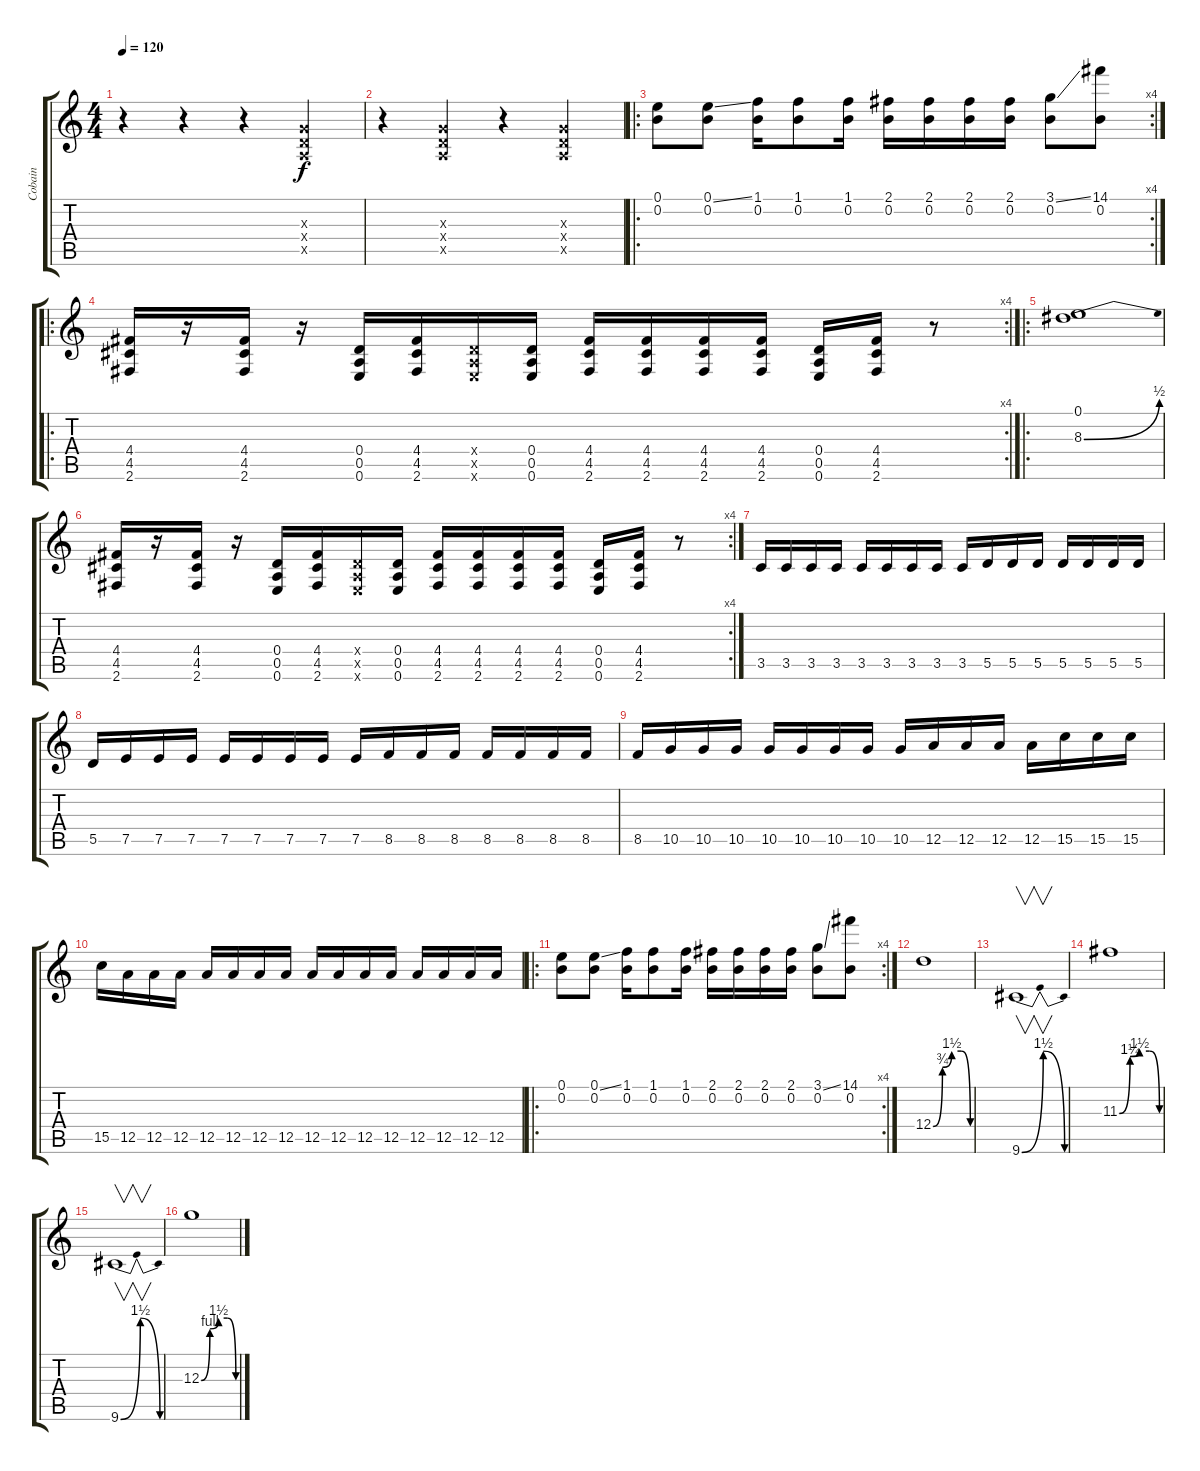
\track ("Cobain" "Cobain") {instrument distortionguitar}
\staff {score tabs}
\tuning (E4 B3 G3 D3 A2 E2) {hide}
\ts (4 4)
\tempo 120
\clef g2
\ks c
r.4{dy f instrument distortionguitar} r.4 r.4 (0.3{x} 0.4{x} 0.5{x}).4 |
r.4 (0.3{x} 0.4{x} 0.5{x}).4 r.4 (0.3{x} 0.4{x} 0.5{x}).4 |
\ro
\rc 4
(0.1 0.2).8 (0.1{ss} 0.2).8 (1.1 0.2).16 (1.1 0.2).8 (1.1 0.2).16 (2.1 0.2).16 (2.1 0.2).16 (2.1 0.2).16 (2.1 0.2).16 (3.1{ss} 0.2).8 (14.1 0.2).8 |
\ro
\rc 4
(4.4 4.5 2.6).16 r.16 (4.4 4.5 2.6).16 r.16 (0.4 0.5 0.6).16 (4.4 4.5 2.6).16 (0.4{x} 0.5{x} 0.6{x}).16 (0.4 0.5 0.6).16 (4.4 4.5 2.6).16 (4.4 4.5 2.6).16 (4.4 4.5 2.6).16 (4.4 4.5 2.6).16 (0.4 0.5 0.6).16 (4.4 4.5 2.6).16 r.8 |
\ro
(0.1 8.3{be (bend 0 0 60 2)}).1 |
\rc 4
(4.4 4.5 2.6).16 r.16 (4.4 4.5 2.6).16 r.16 (0.4 0.5 0.6).16 (4.4 4.5 2.6).16 (0.4{x} 0.5{x} 0.6{x}).16 (0.4 0.5 0.6).16 (4.4 4.5 2.6).16 (4.4 4.5 2.6).16 (4.4 4.5 2.6).16 (4.4 4.5 2.6).16 (0.4 0.5 0.6).16 (4.4 4.5 2.6).16 r.8 |
3.5.16 3.5.16 3.5.16 3.5.16 3.5.16 3.5.16 3.5.16 3.5.16 3.5.16 5.5.16 5.5.16 5.5.16 5.5.16 5.5.16 5.5.16 5.5.16 |
5.5.16 7.5.16 7.5.16 7.5.16 7.5.16 7.5.16 7.5.16 7.5.16 7.5.16 8.5.16 8.5.16 8.5.16 8.5.16 8.5.16 8.5.16 8.5.16 |
8.5.16 10.5.16 10.5.16 10.5.16 10.5.16 10.5.16 10.5.16 10.5.16 10.5.16 12.5.16 12.5.16 12.5.16 12.5.16 15.5.16 15.5.16 15.5.16 |
15.5.16 12.5.16 12.5.16 12.5.16 12.5.16 12.5.16 12.5.16 12.5.16 12.5.16 12.5.16 12.5.16 12.5.16 12.5.16 12.5.16 12.5.16 12.5.16 |
\ro
\rc 4
(0.1 0.2).8 (0.1{ss} 0.2).8 (1.1 0.2).16 (1.1 0.2).8 (1.1 0.2).16 (2.1 0.2).16 (2.1 0.2).16 (2.1 0.2).16 (2.1 0.2).16 (3.1{ss} 0.2).8 (14.1 0.2).8 |
12.4{be (custom 0 0 15 3 30 6 45 6 60 0)}.1 |
9.6{be (bendrelease 0 0 30 6 45 6 60 0)}.1{v} |
11.3{be (custom 0 0 16 5 30 6 45 6 60 0)}.1 |
9.6{be (bendrelease 0 0 30 6 45 6 60 0)}.1{v} |
12.3{be (custom 0 0 15 4 30 6 45 6 60 0)}.1
